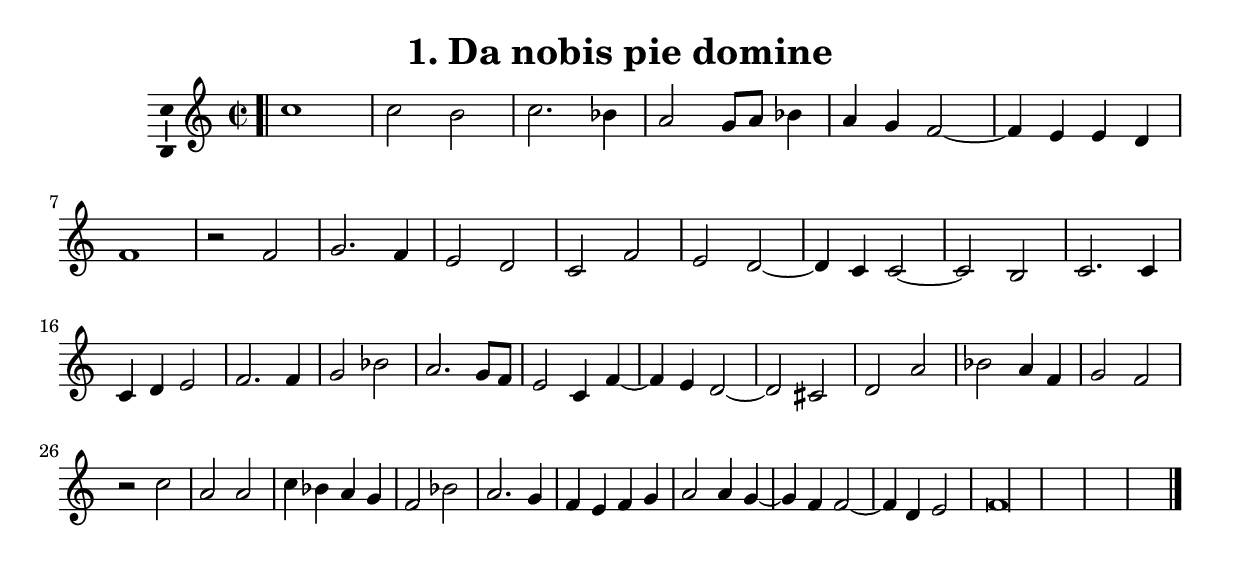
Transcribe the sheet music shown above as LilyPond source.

\version "2.18.2"
\include "english.ly"
\header {
  title = "1. Da nobis pie domine"
}

global = {
  \bar ".|"
  \key c \major
  \time 2/2
}

sopranoVoice = \relative c'' {
  \global

  c1 c2 b | c2. bf4 |  a2 g8 a bf4 | a4 g f2~ |  f4 e e d \break
  f1 | r2 f2 g2.   f4 e2 d c f e d2~d4 c4 c2~c b |  c2. c4 \break
  | c4 d e2 f2. f4 g2 bf2 |  a2. g8 f8 e2 c4 f4~f e4 d2~d cs2 |  d a' | bf2 a4 f | g2 f \break | 
  r c'2 | a a | c4 bf a g | f2 bf a2. g4 | f e f g | a2 a4 g4~ | g f4 f2~f4 d e2 |  f \longa \bar "|."
}


\score {
  \new Staff \with {
    midiInstrument = "electric piano 1"
    \consists "Ambitus_engraver"
  } { \sopranoVoice }
  \layout { }
  \midi {
    \tempo 2=100
  }
}
